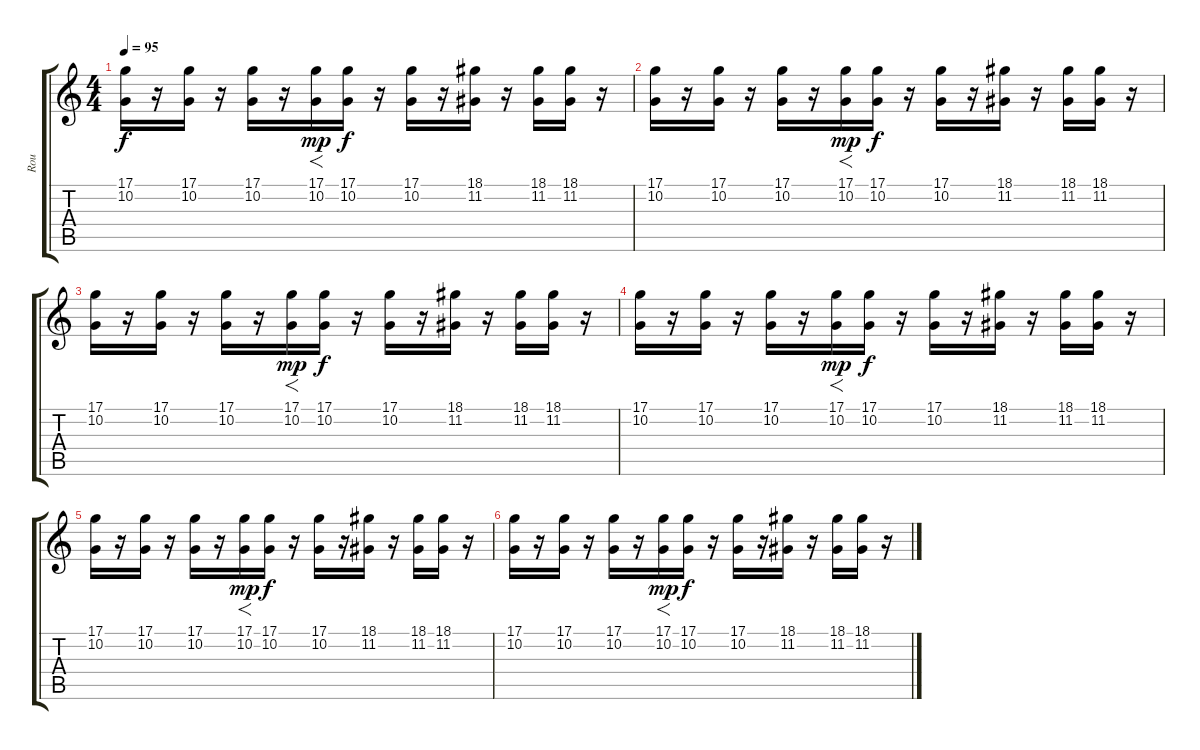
\track ("Rou" "Rou") {instrument lead2sawtooth}
\staff {score tabs}
\tuning (D4 A3 F3 C3 G2 C2) {hide}
\ts (4 4)
\tempo 95
\clef g2
\ks c
(17.1 10.2).16{dy f} r.16 (17.1 10.2).16 r.16 (17.1 10.2).16 r.16 (17.1 10.2).16{f dy mp} (17.1 10.2).16{dy f} r.16 (17.1 10.2).16 r.16 (18.1 11.2).16 r.16 (18.1 11.2).16 (18.1 11.2).16 r.16 |
(17.1 10.2).16 r.16 (17.1 10.2).16 r.16 (17.1 10.2).16 r.16 (17.1 10.2).16{f dy mp} (17.1 10.2).16{dy f} r.16 (17.1 10.2).16 r.16 (18.1 11.2).16 r.16 (18.1 11.2).16 (18.1 11.2).16 r.16 |
(17.1 10.2).16 r.16 (17.1 10.2).16 r.16 (17.1 10.2).16 r.16 (17.1 10.2).16{f dy mp} (17.1 10.2).16{dy f} r.16 (17.1 10.2).16 r.16 (18.1 11.2).16 r.16 (18.1 11.2).16 (18.1 11.2).16 r.16 |
(17.1 10.2).16 r.16 (17.1 10.2).16 r.16 (17.1 10.2).16 r.16 (17.1 10.2).16{f dy mp} (17.1 10.2).16{dy f} r.16 (17.1 10.2).16 r.16 (18.1 11.2).16 r.16 (18.1 11.2).16 (18.1 11.2).16 r.16 |
(17.1 10.2).16 r.16 (17.1 10.2).16 r.16 (17.1 10.2).16 r.16 (17.1 10.2).16{f dy mp} (17.1 10.2).16{dy f} r.16 (17.1 10.2).16 r.16 (18.1 11.2).16 r.16 (18.1 11.2).16 (18.1 11.2).16 r.16 |
(17.1 10.2).16 r.16 (17.1 10.2).16 r.16 (17.1 10.2).16 r.16 (17.1 10.2).16{f dy mp} (17.1 10.2).16{dy f} r.16 (17.1 10.2).16 r.16 (18.1 11.2).16 r.16 (18.1 11.2).16 (18.1 11.2).16 r.16
